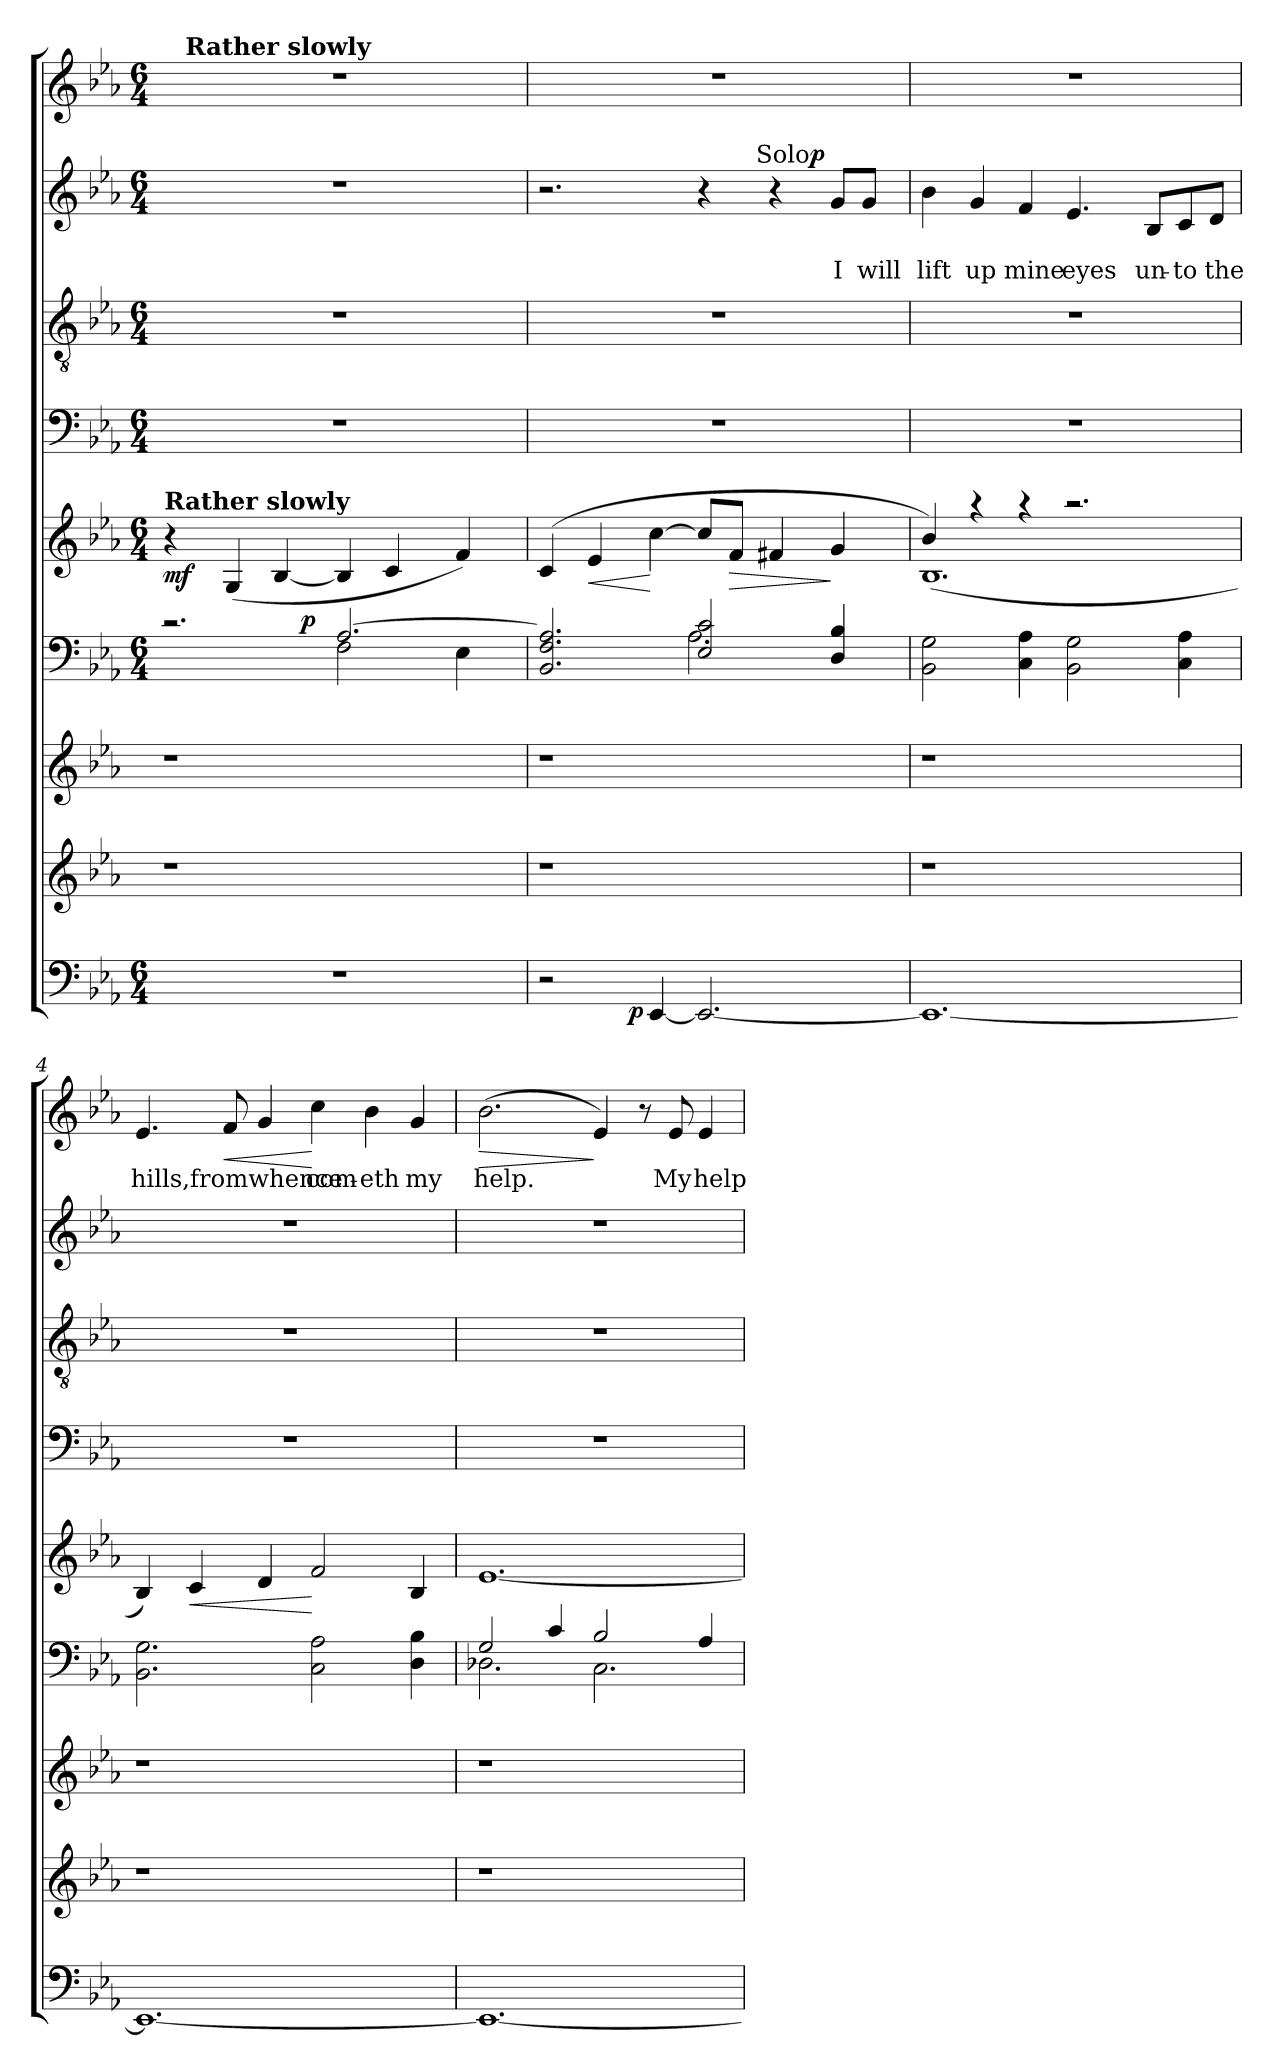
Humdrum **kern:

**kern	**dynam	**kern	**kern	**kern	**kern	**dynam	**kern	**kern	**kern	**text	**text	**dynam	**kern	**text	**dynam
*part8	*part8	*part7	*part6	*part5	*part5	*part5	*part4	*part3	*part2	*part2	*part2	*part2	*part1	*part1	*part1
*staff9	*staff9	*staff8	*staff7	*staff6	*staff5	*staff5/6	*staff4	*staff3	*staff2	*staff2	*staff2	*staff2	*staff1	*staff1	*staff1
*clefF4	*	*clefG2	*clefG2	*clefF4	*clefG2	*	*clefF4	*clefGv2	*clefG2	*	*	*	*clefG2	*	*
*k[b-e-a-]	*	*k[b-e-a-]	*k[b-e-a-]	*k[b-e-a-]	*k[b-e-a-]	*	*k[b-e-a-]	*k[b-e-a-]	*k[b-e-a-]	*	*	*	*k[b-e-a-]	*	*
*E-:	*	*E-:	*E-:	*E-:	*E-:	*	*E-:	*E-:	*E-:	*	*	*	*E-:	*	*
*M6/4	*	*	*	*M6/4	*M6/4	*	*M6/4	*M6/4	*M6/4	*	*	*	*M6/4	*	*
=1	=1	=1	=1	=1	=1	=1	=1	=1	=1	=1	=1	=1	=1	=1	=1
!	!	!	!	!	!LO:TX:a:B:t=Rather slowly	!	!	!	!	!	!	!	!	!	!
!LO:N:vis=1	!	!	!	!	!	!LO:DY:b	!LO:N:vis=1	!LO:N:vis=1	!LO:N:vis=1	!	!	!	!LO:N:vis=1	!	!
*	*	*	*	*^	*	*	*	*	*	*	*	*	*^	*	*
*	*	*	*	*	*^	*	*	*	*	*	*	*	*	*	*	*	*
1.r	.	1r	1r	2.rc	2.ryy	2ryy	4r	mf	1.r	1.r	1.r	.	.	.	1.r	16ryy	.	.
!	!	!	!	!	!	!	!	!	!	!	!	!	!	!	!	!LO:TX:a:B:t=Rather slowly	!	!
.	.	.	.	.	.	.	.	.	.	.	.	.	.	.	.	1ryy	.	.
.	.	.	.	.	.	.	(4G/	.	.	.	.	.	.	.	.	.	.	.
.	.	.	.	.	.	16.ryy	[<4B-/	.	.	.	.	.	.	.	.	.	.	.
!	!	!	!	!	!	!	!	!LO:DY:a=2	!	!	!	!	!	!	!	!	!	!
.	.	.	.	.	.	2ryy	.	p	.	.	.	.	.	.	.	.	.	.
.	.	.	.	[>2.A-/	2F\	.	4B-/]	.	.	.	.	.	.	.	.	.	.	.
.	.	2ryy	2ryy	.	.	.	4c/	.	.	.	.	.	.	.	.	.	.	.
.	.	.	.	.	.	.	.	.	.	.	.	.	.	.	.	4..ryy	.	.
.	.	.	.	.	.	4ryy	.	.	.	.	.	.	.	.	.	.	.	.
.	.	.	.	.	4E-\	.	4f/)	.	.	.	.	.	.	.	.	.	.	.
.	.	.	.	.	.	8ryy	.	.	.	.	.	.	.	.	.	.	.	.
.	.	.	.	.	.	32ryy	.	.	.	.	.	.	.	.	.	.	.	.
=2	=2	=2	=2	=2	=2	=2	=2	=2	=2	=2	=2	=2	=2	=2	=2	=2	=2	=2
!	!	!	!	!	!	!	!	!	!LO:N:vis=1	!LO:N:vis=1	!	!	!	!	!LO:N:vis=1	!	!	!
*^	*	*	*	*	*	*	*	*	*	*	*^	*	*	*	*	*	*	*
*	*	*	*	*	*	*v	*v	*	*	*	*	*	*^	*	*	*	*v	*v	*	*
2r	4..ryy	.	1r	1r	2.BB-/ 2.F/ 2.A-/]	2.ryy	(4c/	.	1.r	1.r	2.r	1ryy	2ryy	.	.	.	1.r	.	.
!	!	!	!	!	!	!	!	!LO:HP:b	!	!	!	!	!	!	!	!	!	!	!
.	.	.	.	.	.	.	4e-/	<	.	.	.	.	.	.	.	.	.	.	.
!	!	!LO:DY:b	!	!	!	!	!	!	!	!	!	!	!	!	!	!	!	!	!
.	1ryy	p	.	.	.	.	.	.	.	.	.	.	.	.	.	.	.	.	.
[<4EE-/	.	.	.	.	.	.	[>4cc\	[	.	.	.	.	4...ryy	.	.	.	.	.	.
2.EE-/_	.	.	.	.	2E-/ 2c/	2.A-\	8cc/L]	.	.	.	4r	.	.	.	.	.	.	.	.
!	!	!	!	!	!	!	!	!LO:HP:b	!	!	!	!	!	!	!	!	!	!	!
.	.	.	.	.	.	.	8f/J	>	.	.	.	.	.	.	.	.	.	.	.
!	!	!	!	!	!	!	!	!	!	!	!	!	!LO:TX:a:t=Solo	!	!	!	!	!	!
.	.	.	.	.	.	.	.	.	.	.	.	.	2ryy	.	.	.	.	.	.
.	.	.	2ryy	2ryy	.	.	4f#X/	.	.	.	4r	8.ryy	.	.	.	.	.	.	.
!	!	!	!	!	!	!	!	!	!	!	!	!	!	!	!	!LO:DY:a	!	!	!
.	.	.	.	.	.	.	.	.	.	.	.	4ryy	.	.	.	p	.	.	.
!	!	!	!	!	!	!	!	!	!	!	!	!	!	!	!LO:LY:b	!	!	!	!
.	.	.	.	.	(4D/ 4B-/	.	4g/	]	.	.	8g/L	.	.	.	I	.	.	.	.
!	!	!	!	!	!	!	!	!	!	!	!	!	!	!	!LO:LY:b	!	!	!	!
.	.	.	.	.	.	.	.	.	.	.	8g/J	.	.	.	will	.	.	.	.
.	16ryy	.	.	.	.	.	.	.	.	.	.	16ryy	.	.	.	.	.	.	.
.	.	.	.	.	.	.	.	.	.	.	.	.	32ryy	.	.	.	.	.	.
=3	=3	=3	=3	=3	=3	=3	=3	=3	=3	=3	=3	=3	=3	=3	=3	=3	=3	=3	=3
*	*	*	*	*	*	*	*^	*	*	*	*	*	*	*	*	*	*	*	*
!	!	!	!	!	!	!	!	!	!	!LO:N:vis=1	!LO:N:vis=1	!	!	!	!	!LO:LY:b	!	!LO:N:vis=1	!	!
*v	*v	*	*	*	*v	*v	*	*	*	*	*	*v	*v	*v	*	*	*	*	*	*
1.EE-_	.	1r	1r	2BB-\ 2G\	4b-/)	(<1.B-)	.	1.r	1.r	4b-\	.	lift	.	1.r	.	.
!	!	!	!	!	!	!	!	!	!	!	!	!LO:LY:b	!	!	!	!
.	.	.	.	.	4raa	.	.	.	.	4g/	.	up	.	.	.	.
!	!	!	!	!	!	!	!	!	!	!	!	!LO:LY:b	!	!	!	!
.	.	.	.	4C\ 4A-\	4raa	.	.	.	.	4f/	.	mine	.	.	.	.
!	!	!	!	!	!	!	!	!	!	!	!	!LO:LY:b	!	!	!	!
.	.	.	.	2BB-\ 2G\	2.raa	.	.	.	.	4.e-/	.	eyes	.	.	.	.
.	.	2ryy	2ryy	.	.	.	.	.	.	.	.	.	.	.	.	.
!	!	!	!	!	!	!	!	!	!	!	!	!LO:LY:b	!	!	!	!
.	.	.	.	.	.	.	.	.	.	8B-/L	.	un-	.	.	.	.
!	!	!	!	!	!	!	!	!	!	!	!	!LO:LY:b:rj	!	!	!	!
.	.	.	.	4C\ 4A-\	.	.	.	.	.	8c/	.	-to	.	.	.	.
!	!	!	!	!	!	!	!	!	!	!	!	!LO:LY:b	!	!	!	!
.	.	.	.	.	.	.	.	.	.	8d/J	.	the	.	.	.	.
*	*	*	*	*	*v	*v	*	*	*	*	*	*	*	*	*	*
!!LO:LB:g=z
=4	=4	=4	=4	=4	=4	=4	=4	=4	=4	=4	=4	=4	=4	=4	=4
!	!	!	!	!	!	!	!	!	!	!	!	!	!	!LO:LY:b	!
1.EE-_	.	1r	1r	2.BB-\ 2.G\	4B-/)	.	1.r	1.r	1.r	.	.	.	4.e-/	hills,fromwhence	.
!	!	!	!	!	!	!LO:HP:b	!	!	!	!	!	!	!	!	!
.	.	.	.	.	4c/	<	.	.	.	.	.	.	.	.	.
!	!	!	!	!	!	!	!	!	!	!	!	!	!	!	!LO:HP:b
.	.	.	.	.	.	.	.	.	.	.	.	.	8f/	.	<
.	.	.	.	.	4d/	.	.	.	.	.	.	.	4g/	.	.
!	!	!	!	!	!	!	!	!	!	!	!	!	!	!LO:LY:b	!
.	.	.	.	2C\ 2A-\	2f/	[	.	.	.	.	.	.	4cc\	com-	[
!	!	!	!	!	!	!	!	!	!	!	!	!	!	!LO:LY:b:rj	!
.	.	2ryy	2ryy	.	.	.	.	.	.	.	.	.	4b-\	-eth	.
!	!	!	!	!	!	!	!	!	!	!	!	!	!	!LO:LY:b	!
.	.	.	.	4D\ 4B-\	4B-/	.	.	.	.	.	.	.	4g/	my	.
=5	=5	=5	=5	=5	=5	=5	=5	=5	=5	=5	=5	=5	=5	=5	=5
*	*	*	*	*^	*	*	*	*	*	*	*	*	*	*	*
!	!	!	!	!	!	!	!	!	!	!	!	!	!	!	!LO:LY:b	!LO:HP:b
1.EE-_	.	1r	1r	2G/	2.D-X\	[<1.e-	.	1.r	1.r	1.r	.	.	.	(>2.b-\	help.	>
.	.	.	.	4c/	.	.	.	.	.	.	.	.	.	.	.	.
.	.	.	.	2B-/	2.C\	.	.	.	.	.	.	.	.	4e-/)	.	]
.	.	2ryy	2ryy	.	.	.	.	.	.	.	.	.	.	8r	.	.
!	!	!	!	!	!	!	!	!	!	!	!	!	!	!	!LO:LY:b	!
.	.	.	.	.	.	.	.	.	.	.	.	.	.	8e-/	My	.
!	!	!	!	!	!	!	!	!	!	!	!	!	!	!	!LO:LY:b	!
.	.	.	.	4A-/	.	.	.	.	.	.	.	.	.	4e-/	help	.
*	*	*	*	*v	*v	*	*	*	*	*	*	*	*	*	*	*
=	=	=	=	=	=	=	=	=	=	=	=	=	=	=	=
*-	*-	*-	*-	*-	*-	*-	*-	*-	*-	*-	*-	*-	*-	*-	*-
